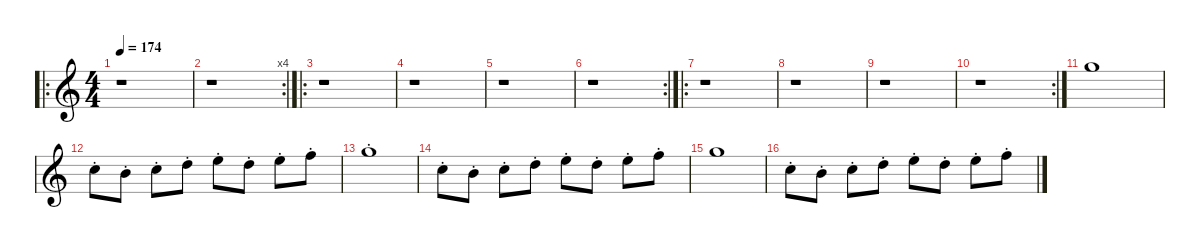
\defaultSystemsLayout 4
\hideDynamics
\bracketExtendMode nobrackets
\singleTrackTrackNamePolicy hidden
\multiTrackTrackNamePolicy hidden
\firstSystemTrackNameMode fullname
\firstSystemTrackNameOrientation horizontal
\otherSystemsTrackNameOrientation horizontal
\track ("Piano 2" "pno.") {instrument acousticgrandpiano}
\staff {score}
\tuning (E4 C4 G3 C3 G2 C2)
\ro
\ts (4 4)
\beaming (8 2 2 2 2)
\tempo 174
\clef g2
\ks c
r.1{dy fff instrument acousticgrandpiano beam Down} |
\rc 4
r.1{beam Down} |
\ro
r.1{beam Down} |
r.1{beam Down} |
r.1{beam Down} |
\rc 2
r.1{beam Down} |
\ro
r.1{beam Down} |
r.1{beam Down} |
r.1{beam Down} |
\rc 2
r.1{beam Down} |
15.1.1{beam Down} |
8.1{st}.8{beam Down} 7.1{st}.8{beam Down} 8.1{st}.8{beam Down} 10.1{st}.8{beam Down} 12.1{st}.8{beam Down} 10.1{st}.8{beam Down} 12.1{st}.8{beam Down} 13.1{st}.8{beam Down} |
15.1{st}.1{beam Down} |
8.1{st}.8{beam Down} 7.1{st}.8{beam Down} 8.1{st}.8{beam Down} 10.1{st}.8{beam Down} 12.1{st}.8{beam Down} 10.1{st}.8{beam Down} 12.1{st}.8{beam Down} 13.1{st}.8{beam Down} |
15.1.1{beam Down} |
8.1{st}.8{beam Down} 7.1{st}.8{beam Down} 8.1{st}.8{beam Down} 10.1{st}.8{beam Down} 12.1{st}.8{beam Down} 10.1{st}.8{beam Down} 12.1{st}.8{beam Down} 13.1{st}.8{beam Down}
